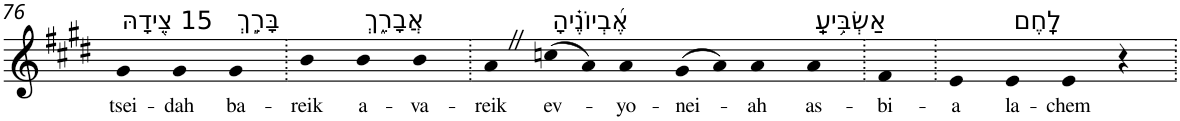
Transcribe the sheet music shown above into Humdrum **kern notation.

**kern	**text
*part1	*part1
*staff1	*staff1
*I"Piano	*
*I'Pno	*
!!LO:PB:g=z
*clefG2	*
*k[f#c#g#d#]	*
*E:	*
=76	=76
!LO:TX:a:t=15 צֵ֭ידָהּ	!
!	!LO:LY:b
4g#	tsei-
!	!LO:LY:b
4g#	-dah
!LO:TX:a:t=בָּרֵ֣ךְ	!
!	!LO:LY:b
4g#	ba-
=77.	=77.
!	!LO:LY:b
4b	-reik
!LO:TX:a:t=אֲבָרֵ֑ךְ	!
!	!LO:LY:b
4b	a-
!	!LO:LY:b
4b	-va-
=78.	=78.
!	!LO:LY:b
4aZ	-reik
!LO:TX:a:t=אֶ֝בְיוֹנֶ֗יהָ	!
!	!LO:LY:b
(>8ccn	ev-
8a)	.
!	!LO:LY:b
4a	-yo-
!	!LO:LY:b
(>8g#	-nei-
8a)	.
!	!LO:LY:b
4a	-ah
!LO:TX:a:t=אַשְׂבִּ֥יעַֽ	!
!	!LO:LY:b
4a	as-
=79.	=79.
!	!LO:LY:b
4f#	-bi-
=80.	=80.
!	!LO:LY:b
4e	-a
!LO:TX:a:t=לָֽחֶם	!
!	!LO:LY:b
4e	la-
!	!LO:LY:b
4e	-chem
4r	.
=.	=.
*-	*-
